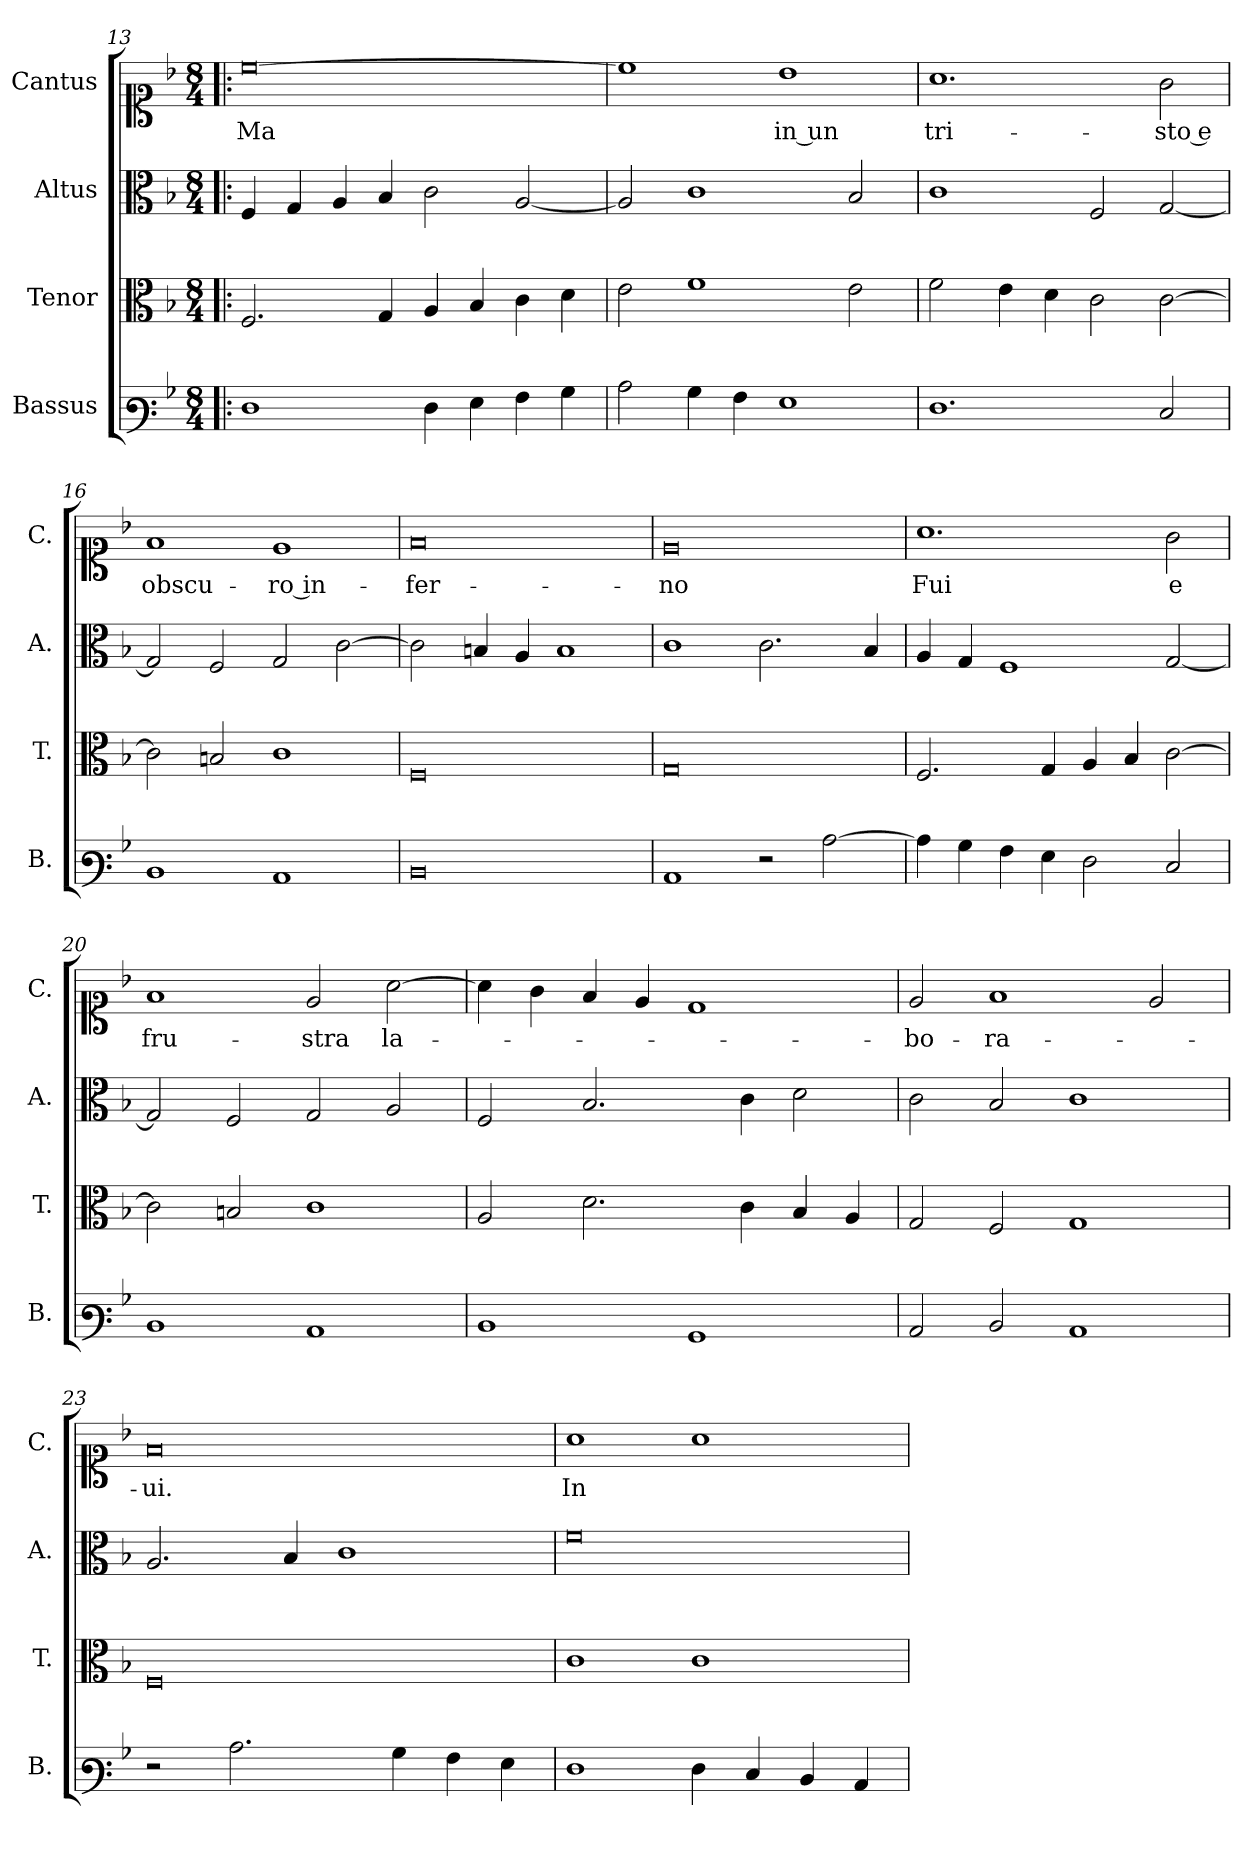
**kern	**kern	**kern	**kern	**text
*part4	*part3	*part2	*part1	*part1
*staff4	*staff3	*staff2	*staff1	*staff1
*I"Bassus	*I"Tenor	*I"Altus	*I"Cantus	*
*I'B.	*I'T.	*I'A.	*I'C.	*
!!LO:LB:g=z
*clefF3	*clefC3	*clefC3	*clefC1	*
*k[b-]	*k[b-]	*k[b-]	*k[b-]	*
*M8/4	*M8/4	*M8/4	*M8/4	*
=13!|:	=13!|:	=13!|:	=13!|:	=13!|:
!	!	!	!	!LO:LY:b
1F	2.F/	4F/	[0cc	Ma
.	.	4G/	.	.
.	.	4A/	.	.
.	4G/	4B-/	.	.
4F\	4A/	2c\	.	.
4G\	4B-/	.	.	.
4A\	4c\	[2A/	.	.
4B-\	4d\	.	.	.
=14	=14	=14	=14	=14
2c\	2e\	2A/]	1cc]	.
4B-\	1f	1c	.	.
4A\	.	.	.	.
!	!	!	!	!LO:LY:b
1G	.	.	1b-	in un
.	2e\	2B-/	.	.
=15	=15	=15	=15	=15
!	!	!	!	!LO:LY:b
1.F	2f\	1c	1.a	tri-
.	4e\	.	.	.
.	4d\	.	.	.
.	2c\	2F/	.	.
!	!	!	!	!LO:LY:b
2E/	[2c\	[2G/	2g\	-sto e
=16	=16	=16	=16	=16
!	!	!	!	!LO:LY:b
1D	2c\]	2G/]	1f	obscu-
.	2Bn/	2F/	.	.
!	!	!	!	!LO:LY:b
1C	1c	2G/	1e	-ro in-
.	.	[2c\	.	.
=17	=17	=17	=17	=17
!	!	!	!	!LO:LY:b
0D	0F	2c\]	0f	-fer-
.	.	4Bn/	.	.
.	.	4A/	.	.
.	.	1B	.	.
!!LO:PB:g=z
=18	=18	=18	=18	=18
!	!	!	!	!LO:LY:b
1C	0G	1c	0e	-no
2r	.	2.c\	.	.
[2c\	.	.	.	.
.	.	4B-/	.	.
=19	=19	=19	=19	=19
!	!	!	!	!LO:LY:b
4c\]	2.F/	4A/	1.a	Fui
4B-\	.	4G/	.	.
4A\	.	1F	.	.
4G\	4G/	.	.	.
2F\	4A/	.	.	.
.	4B-/	.	.	.
!	!	!	!	!LO:LY:b
2E/	[2c\	[2G/	2g\	e
=20	=20	=20	=20	=20
!	!	!	!	!LO:LY:b
1D	2c\]	2G/]	1f	fru-
.	2Bn/	2F/	.	.
!	!	!	!	!LO:LY:b
1C	1c	2G/	2e/	-stra
!	!	!	!	!LO:LY:b
.	.	2A/	[2a\	la-
=21	=21	=21	=21	=21
1D	2A/	2F/	4a\]	.
.	.	.	4g\	.
.	2.d\	2.B-/	4f/	.
.	.	.	4e/	.
1BB-	.	.	1d	.
.	4c\	4c\	.	.
.	4B-/	2d\	.	.
.	4A/	.	.	.
=22	=22	=22	=22	=22
!	!	!	!	!LO:LY:b
2C/	2G/	2c\	2e/	-bo-
!	!	!	!	!LO:LY:b
2D/	2F/	2B-/	1f	-ra-
1C	1G	1c	.	.
.	.	.	2e/	.
!!LO:LB:g=z
=23	=23	=23	=23	=23
!	!	!	!	!LO:LY:b
2r	0F	2.A/	0f	-ui.
2.c\	.	.	.	.
.	.	4B-/	.	.
.	.	1c	.	.
4B-\	.	.	.	.
4A\	.	.	.	.
4G\	.	.	.	.
=24	=24	=24	=24	=24
!	!	!	!	!LO:LY:b
1F	1c	0f	1a	In
4F\	1c	.	1a	.
4E/	.	.	.	.
4D/	.	.	.	.
4C/	.	.	.	.
=	=	=	=	=
*-	*-	*-	*-	*-
